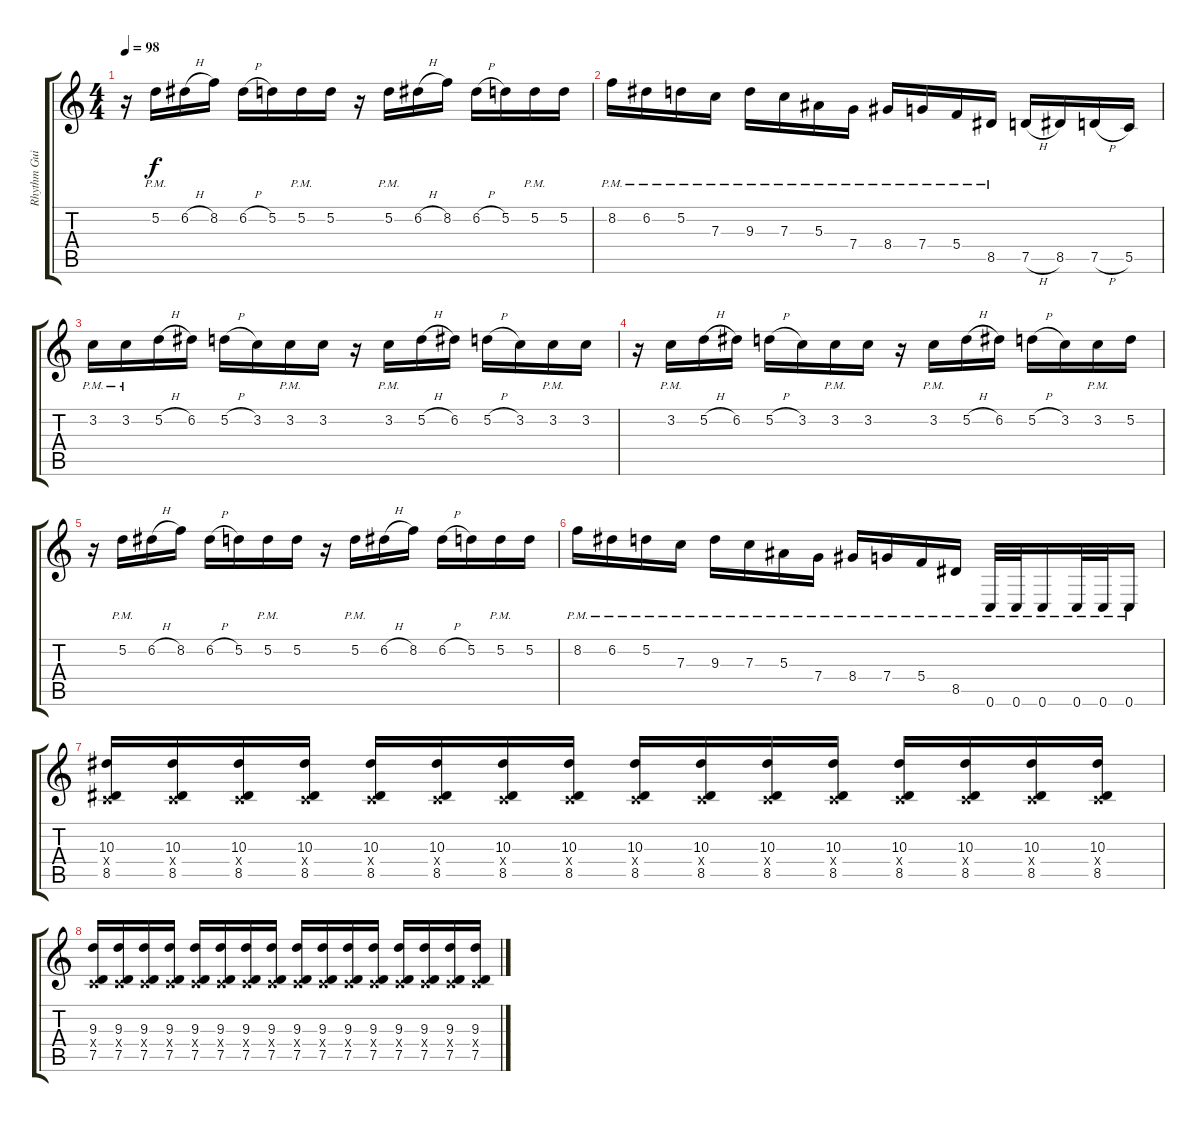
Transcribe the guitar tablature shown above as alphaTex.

\track ("Rhythm Guitar" "Rhythm Gui") {instrument distortionguitar}
\staff {score tabs}
\tuning (D4 A3 F3 C3 G2 C2) {hide}
\ts (4 4)
\tempo 98
\clef g2
\ks c
r.16{dy f} 5.2{pm}.16 6.2{h}.16 8.2.16 6.2{h}.16 5.2.16 5.2{pm}.16 5.2.16 r.16 5.2{pm}.16 6.2{h}.16 8.2.16 6.2{h}.16 5.2.16 5.2{pm}.16 5.2.16 |
8.2{pm}.16 6.2{pm}.16 5.2{pm}.16 7.3{pm}.16 9.3{pm}.16 7.3{pm}.16 5.3{pm}.16 7.4{pm}.16 8.4{pm}.16 7.4{pm}.16 5.4{pm}.16 8.5{pm}.16 7.5{h}.16 8.5.16 7.5{h}.16 5.5.16 |
3.2{pm}.16 3.2{pm}.16 5.2{h}.16 6.2.16 5.2{h}.16 3.2.16 3.2{pm}.16 3.2.16 r.16 3.2{pm}.16 5.2{h}.16 6.2.16 5.2{h}.16 3.2.16 3.2{pm}.16 3.2.16 |
r.16 3.2{pm}.16 5.2{h}.16 6.2.16 5.2{h}.16 3.2.16 3.2{pm}.16 3.2.16 r.16 3.2{pm}.16 5.2{h}.16 6.2.16 5.2{h}.16 3.2.16 3.2{pm}.16 5.2.16 |
r.16 5.2{pm}.16 6.2{h}.16 8.2.16 6.2{h}.16 5.2.16 5.2{pm}.16 5.2.16 r.16 5.2{pm}.16 6.2{h}.16 8.2.16 6.2{h}.16 5.2.16 5.2{pm}.16 5.2.16 |
8.2{pm}.16 6.2{pm}.16 5.2{pm}.16 7.3{pm}.16 9.3{pm}.16 7.3{pm}.16 5.3{pm}.16 7.4{pm}.16 8.4{pm}.16 7.4{pm}.16 5.4{pm}.16 8.5{pm}.16 0.6{pm}.32 0.6{pm}.32 0.6{pm}.16 0.6{pm}.32 0.6{pm}.32 0.6{pm}.16 |
(10.3 0.4{x} 8.5).16 (10.3 0.4{x} 8.5).16 (10.3 0.4{x} 8.5).16 (10.3 0.4{x} 8.5).16 (10.3 0.4{x} 8.5).16 (10.3 0.4{x} 8.5).16 (10.3 0.4{x} 8.5).16 (10.3 0.4{x} 8.5).16 (10.3 0.4{x} 8.5).16 (10.3 0.4{x} 8.5).16 (10.3 0.4{x} 8.5).16 (10.3 0.4{x} 8.5).16 (10.3 0.4{x} 8.5).16 (10.3 0.4{x} 8.5).16 (10.3 0.4{x} 8.5).16 (10.3 0.4{x} 8.5).16 |
(9.3 0.4{x} 7.5).16 (9.3 0.4{x} 7.5).16 (9.3 0.4{x} 7.5).16 (9.3 0.4{x} 7.5).16 (9.3 0.4{x} 7.5).16 (9.3 0.4{x} 7.5).16 (9.3 0.4{x} 7.5).16 (9.3 0.4{x} 7.5).16 (9.3 0.4{x} 7.5).16 (9.3 0.4{x} 7.5).16 (9.3 0.4{x} 7.5).16 (9.3 0.4{x} 7.5).16 (9.3 0.4{x} 7.5).16 (9.3 0.4{x} 7.5).16 (9.3 0.4{x} 7.5).16 (9.3 0.4{x} 7.5).16
